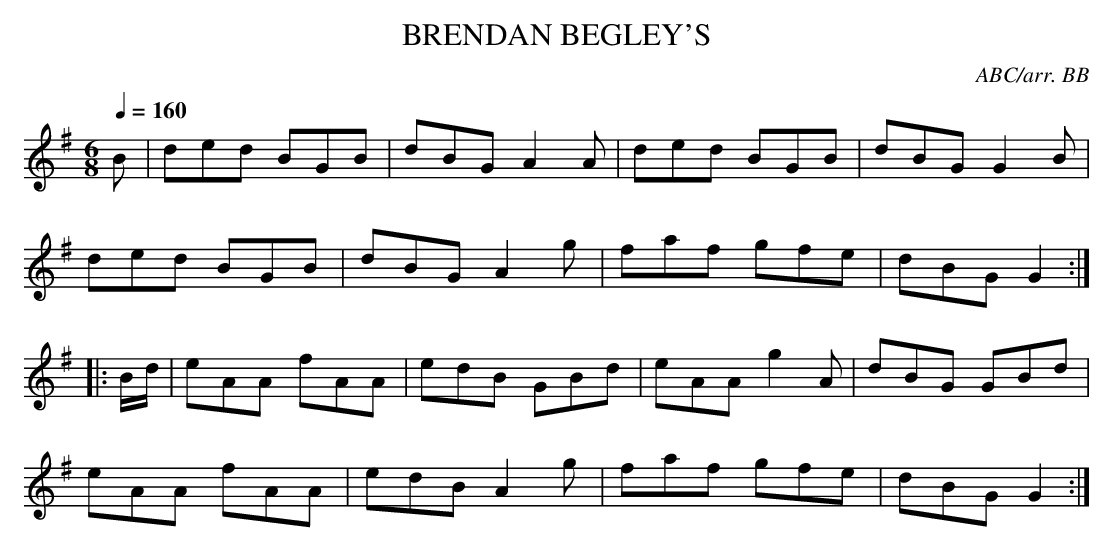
X:1
T:BRENDAN BEGLEY'S
C:ABC/arr. BB
Q:1/4=160
L:1/8
M:6/8
K:G
B|ded BGB|dBG A2A|ded BGB|dBG G2B|
ded BGB|dBG A2g|faf gfe|dBG G2 :|
|:B/d/|eAA fAA|edB GBd|eAA g2A|dBG GBd|
eAA fAA|edB A2g|faf gfe|dBG G2 :|
